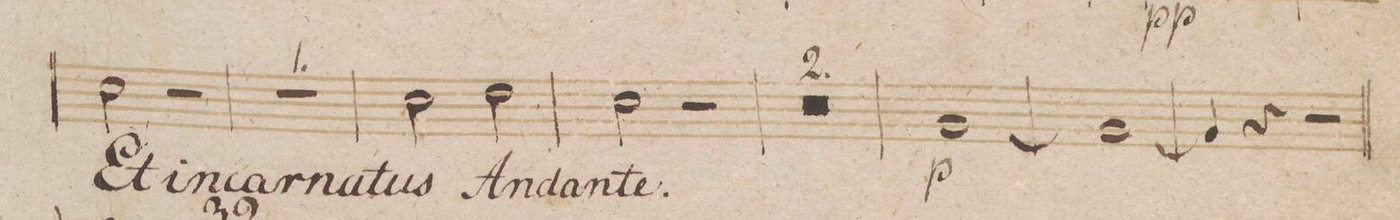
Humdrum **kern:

**kern	**dynam
*I"Corno 1mo in F.	*
*clefG2	*
*k[b-]	*
*met(c|)	*
*M2/2	*
2f\	.
2r	.
=67	=67
1r	.
=68	=68
2f\	.
2g\	.
=69	=69
2f\	.
2r	.
=70	=70
0r	.
=71	=71
=72	=72
[1c	p
=73	=73
1c_	.
=74	=74
4c/]	.
4r	.
2r	.
=75||	=75||
*k[b-e-a-d-]	*
*M3/4	*
*-	*-
